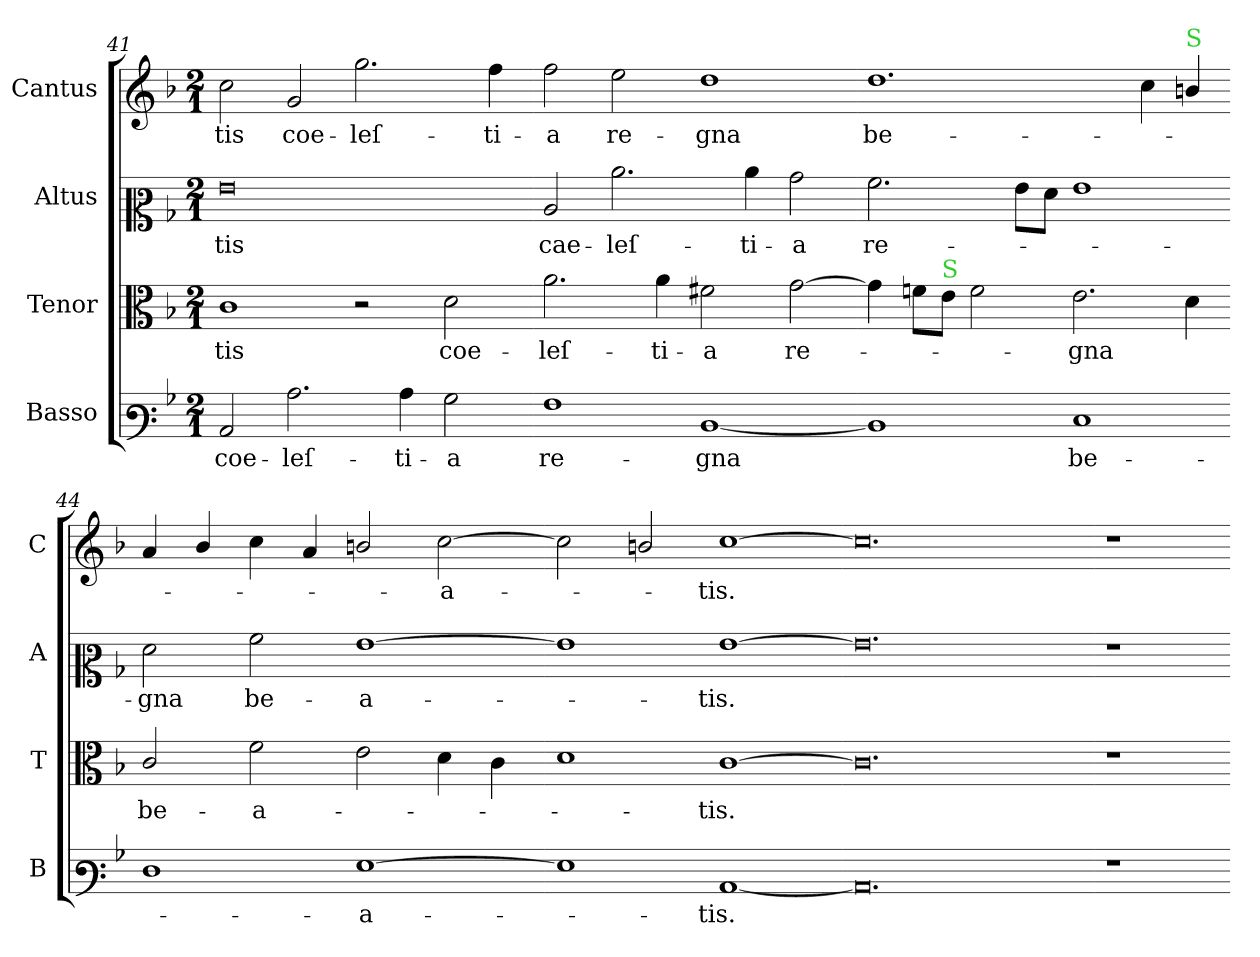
**kern	**text	**kern	**text	**kern	**text	**kern	**text
*part4	*part4	*part3	*part3	*part2	*part2	*part1	*part1
*staff4	*staff4	*staff3	*staff3	*staff2	*staff2	*staff1	*staff1
*I"Basso	*	*I"Tenor	*	*I"Altus	*	*I"Cantus	*
*I'B	*	*I'T	*	*I'A	*	*I'C	*
*clefF3	*	*clefC3	*	*clefC2	*	*clefG2	*
*k[b-]	*	*k[b-]	*	*k[b-]	*	*k[b-]	*
*M2/1	*	*M2/1	*	*M2/1	*	*M2/1	*
=41	=41	=41	=41	=41	=41	=41	=41
2C/	coe-	1c	-tis	0g	-tis	2cc\	-tis
2.c\	-leſ-	.	.	.	.	2g/	coe-
.	.	2r	.	.	.	2.gg\	-leſ-
4c\	-ti-	.	.	.	.	.	.
2B-\	-a	2d\	coe-	.	.	.	.
.	.	.	.	.	.	4ff\	-ti-
=42-	=42-	=42-	=42-	=42-	=42-	=42-	=42-
1A	re-	2.a\	-leſ-	2c/	cae-	2ff\	-a
.	.	.	.	2.cc\	-leſ-	2ee\	re-
.	.	4a\	-ti-	.	.	.	.
[1D	-gna	2f#X\	-a	.	.	1dd	-gna
.	.	.	.	4cc\	-ti-	.	.
.	.	[2g\	re-	2b-\	-a	.	.
=43-	=43-	=43-	=43-	=43-	=43-	=43-	=43-
1D]	.	4g\]	.	2.a\	re-	1.dd	be-
.	.	8fn\L	.	.	.	.	.
!	!	!LO:TX:a:color=limegreen:t=S	!	!	!	!	!
.	.	8e\J	.	.	.	.	.
.	.	2f\	.	.	.	.	.
.	.	.	.	8g\L	.	.	.
.	.	.	.	8f\J	.	.	.
1E	be-	2.e\	-gna	1g	.	.	.
.	.	.	.	.	.	4cc\	.
!	!	!	!	!	!	!LO:TX:a:color=limegreen:t=S	!
.	.	4d\	.	.	.	4b/	.
=44-	=44-	=44-	=44-	=44-	=44-	=44-	=44-
1F	.	2c/	be-	2f\	-gna	4a/	.
.	.	.	.	.	.	4b/	.
.	.	2f\	-a-	2a\	be-	4cc\	.
.	.	.	.	.	.	4a/	.
[1G	-a-	2e\	.	[1g	-a-	2bn/	.
.	.	4d\	.	.	.	[2cc\	-a-
.	.	4c\	.	.	.	.	.
=45-	=45-	=45-	=45-	=45-	=45-	=45-	=45-
1G]	.	1d	.	1g]	.	2cc\]	.
.	.	.	.	.	.	2bn/	.
[1C	-tis.	[1c	-tis.	[1g	-tis.	[1cc	-tis.
=46-	=46-	=46-	=46-	=46-	=46-	=46-	=46-
0.C]	.	0.c]	.	0.g]	.	0.cc]	.
=47-	=47-	=47-	=47-	=47-	=47-	=47-	=47-
1r	.	1r	.	1r	.	1r	.
=-	=-	=-	=-	=-	=-	=-	=-
*-	*-	*-	*-	*-	*-	*-	*-
